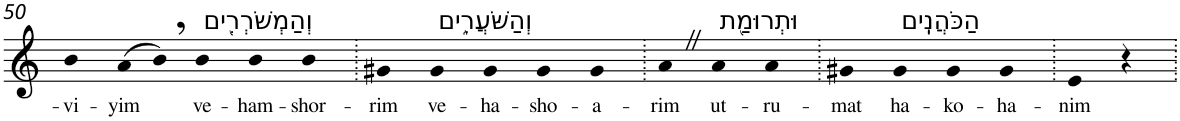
**kern	**text
*part1	*part1
*staff1	*staff1
*I"Piano	*
*I'Pno	*
!!LO:PB:g=z
*clefG2	*
*k[]	*
=50	=50
!	!LO:LY:b
4b	-vi-
!	!LO:LY:b
(>8a	-yim
8b,)	.
!LO:TX:a:t=וְהַמְשֹׁרְרִ֖ים	!
!	!LO:LY:b
4b	ve-
!	!LO:LY:b
4b	-ham-
!	!LO:LY:b
4b	-shor-
=51.	=51.
!	!LO:LY:b
4g#X	-rim
!LO:TX:a:t=וְהַשֹּׁעֲרִ֑ים	!
!	!LO:LY:b
4g#	ve-
!	!LO:LY:b
4g#	-ha-
!	!LO:LY:b
4g#	-sho-
!	!LO:LY:b
4g#	-a-
=52.	=52.
!	!LO:LY:b
4aZ	-rim
!LO:TX:a:t=וּתְרוּמַ֖ת	!
!	!LO:LY:b
4a	ut-
!	!LO:LY:b
4a	-ru-
=53.	=53.
!	!LO:LY:b
4g#X	-mat
!LO:TX:a:t=הַכֹּהֲנִֽים	!
!	!LO:LY:b
4g#	ha-
!	!LO:LY:b
4g#	-ko-
!	!LO:LY:b
4g#	-ha-
=54.	=54.
!	!LO:LY:b
4e	-nim
4r	.
=.	=.
*-	*-
